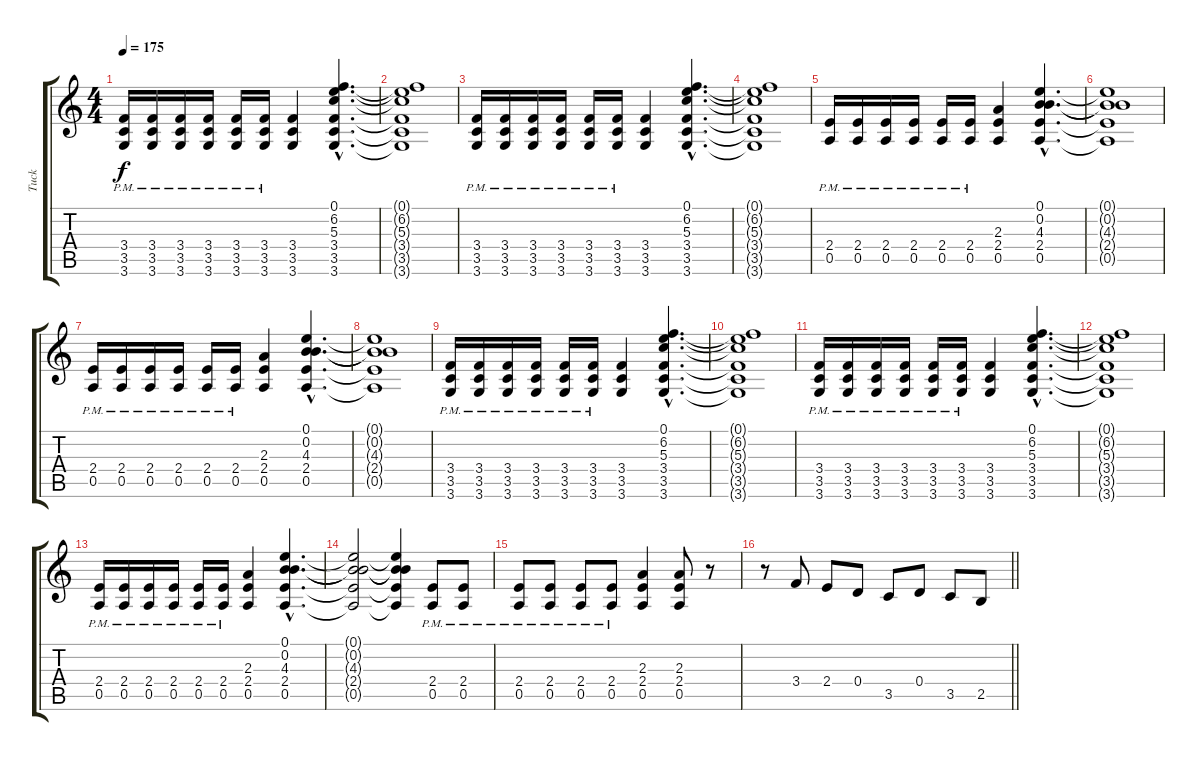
\track ("Tuck" "Tuck") {instrument distortionguitar}
\staff {score tabs}
\tuning (E4 B3 G3 D3 A2 E2) {hide}
\ts (4 4)
\tempo 175
\clef g2
\ks c
(3.4{pm} 3.5{pm} 3.6{pm}).16{dy f} (3.4{pm} 3.5{pm} 3.6{pm}).16 (3.4{pm} 3.5{pm} 3.6{pm}).16 (3.4{pm} 3.5{pm} 3.6{pm}).16 (3.4{pm} 3.5{pm} 3.6{pm}).16 (3.4{pm} 3.5{pm} 3.6{pm}).16 (3.4 3.5 3.6).4 (0.1{hac} 6.2{hac} 5.3{hac} 3.4{hac} 3.5{hac} 3.6{hac}).4{d} |
(0.1{t} 6.2{t} 5.3{t} 3.4{t} 3.5{t} 3.6{t}).1 |
(3.4{pm} 3.5{pm} 3.6{pm}).16 (3.4{pm} 3.5{pm} 3.6{pm}).16 (3.4{pm} 3.5{pm} 3.6{pm}).16 (3.4{pm} 3.5{pm} 3.6{pm}).16 (3.4{pm} 3.5{pm} 3.6{pm}).16 (3.4{pm} 3.5{pm} 3.6{pm}).16 (3.4 3.5 3.6).4 (0.1{hac} 6.2{hac} 5.3{hac} 3.4{hac} 3.5{hac} 3.6{hac}).4{d} |
(0.1{t} 6.2{t} 5.3{t} 3.4{t} 3.5{t} 3.6{t}).1 |
(2.4{pm} 0.5{pm}).16 (2.4{pm} 0.5{pm}).16 (2.4{pm} 0.5{pm}).16 (2.4{pm} 0.5{pm}).16 (2.4{pm} 0.5{pm}).16 (2.4{pm} 0.5{pm}).16 (2.3 2.4 0.5).4 (0.1{hac} 0.2{hac} 4.3{hac} 2.4{hac} 0.5{hac}).4{d} |
(0.1{t} 0.2{t} 4.3{t} 2.4{t} 0.5{t}).1 |
(2.4{pm} 0.5{pm}).16 (2.4{pm} 0.5{pm}).16 (2.4{pm} 0.5{pm}).16 (2.4{pm} 0.5{pm}).16 (2.4{pm} 0.5{pm}).16 (2.4{pm} 0.5{pm}).16 (2.3 2.4 0.5).4 (0.1{hac} 0.2{hac} 4.3{hac} 2.4{hac} 0.5{hac}).4{d} |
(0.1{t} 0.2{t} 4.3{t} 2.4{t} 0.5{t}).1 |
(3.4{pm} 3.5{pm} 3.6{pm}).16 (3.4{pm} 3.5{pm} 3.6{pm}).16 (3.4{pm} 3.5{pm} 3.6{pm}).16 (3.4{pm} 3.5{pm} 3.6{pm}).16 (3.4{pm} 3.5{pm} 3.6{pm}).16 (3.4{pm} 3.5{pm} 3.6{pm}).16 (3.4 3.5 3.6).4 (0.1{hac} 6.2{hac} 5.3{hac} 3.4{hac} 3.5{hac} 3.6{hac}).4{d} |
(0.1{t} 6.2{t} 5.3{t} 3.4{t} 3.5{t} 3.6{t}).1 |
(3.4{pm} 3.5{pm} 3.6{pm}).16 (3.4{pm} 3.5{pm} 3.6{pm}).16 (3.4{pm} 3.5{pm} 3.6{pm}).16 (3.4{pm} 3.5{pm} 3.6{pm}).16 (3.4{pm} 3.5{pm} 3.6{pm}).16 (3.4{pm} 3.5{pm} 3.6{pm}).16 (3.4 3.5 3.6).4 (0.1{hac} 6.2{hac} 5.3{hac} 3.4{hac} 3.5{hac} 3.6{hac}).4{d} |
(0.1{t} 6.2{t} 5.3{t} 3.4{t} 3.5{t} 3.6{t}).1 |
(2.4{pm} 0.5{pm}).16 (2.4{pm} 0.5{pm}).16 (2.4{pm} 0.5{pm}).16 (2.4{pm} 0.5{pm}).16 (2.4{pm} 0.5{pm}).16 (2.4{pm} 0.5{pm}).16 (2.3 2.4 0.5).4 (0.1{hac} 0.2{hac} 4.3{hac} 2.4{hac} 0.5{hac}).4{d} |
(0.1{t} 0.2{t} 4.3{t} 2.4{t} 0.5{t}).2 (0.1{t} 0.2{t} 4.3{t} 2.4{t} 0.5{t}).4 (2.4{pm} 0.5{pm}).8 (2.4{pm} 0.5{pm}).8 |
(2.4{pm} 0.5{pm}).8 (2.4{pm} 0.5{pm}).8 (2.4{pm} 0.5{pm}).8 (2.4{pm} 0.5{pm}).8 (2.3 2.4 0.5).4 (2.3 2.4 0.5).8 r.8 |
\barLineRight lightlight
r.8 3.4.8 2.4.8 0.4.8 3.5.8 0.4.8 3.5.8 2.5.8
